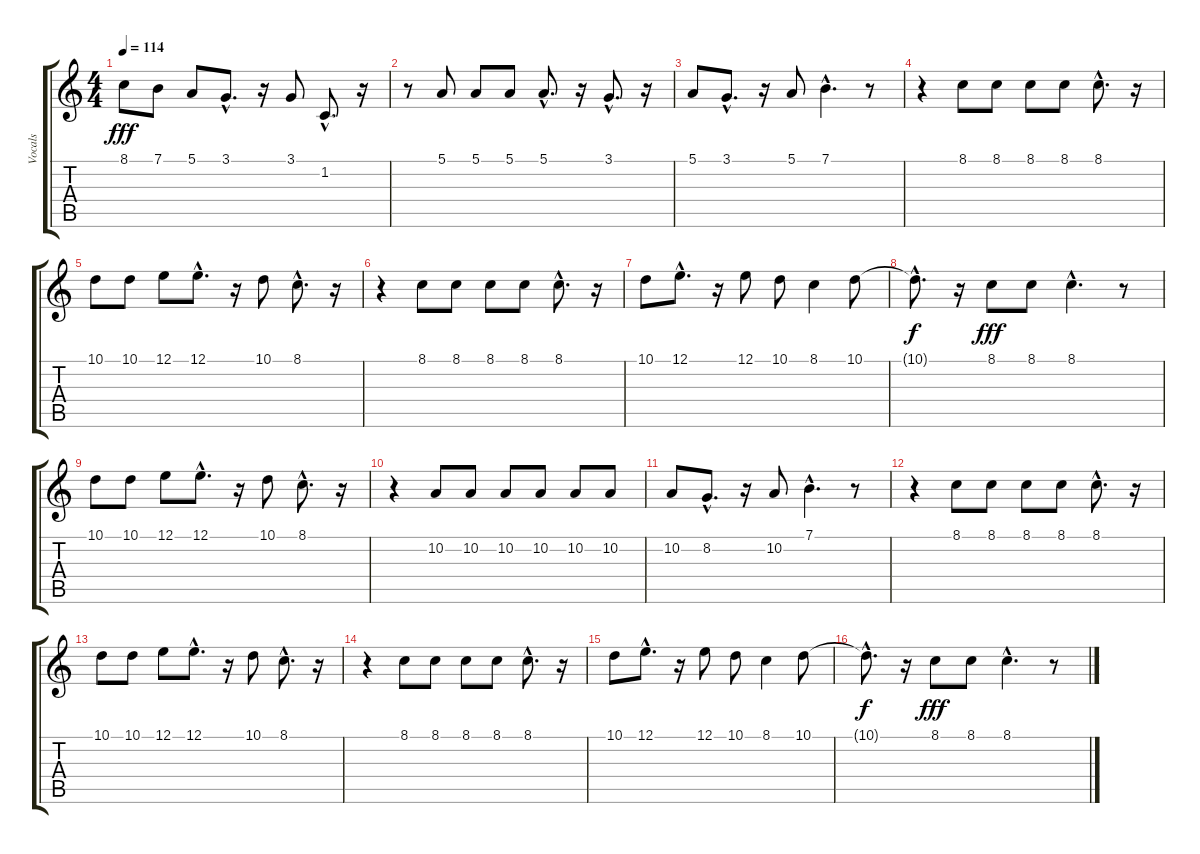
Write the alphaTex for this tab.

\track ("Vocals" "Vocals") {instrument altosax}
\staff {score tabs}
\tuning (E4 B3 G3 D3 A2 E2) {hide}
\ts (4 4)
\tempo 114
\clef g2
\ks c
8.1.8{dy fff} 7.1.8 5.1.8 3.1{hac}.8{d} r.16 3.1.8 1.2{hac}.8{d} r.16 |
r.8 5.1.8 5.1.8 5.1.8 5.1{hac}.8{d} r.16 3.1{hac}.8{d} r.16 |
5.1.8 3.1{hac}.8{d} r.16 5.1.8 7.1{hac}.4{d} r.8 |
r.4 8.1.8 8.1.8 8.1.8 8.1.8 8.1{hac}.8{d} r.16 |
10.1.8 10.1.8 12.1.8 12.1{hac}.8{d} r.16 10.1.8 8.1{hac}.8{d} r.16 |
r.4 8.1.8 8.1.8 8.1.8 8.1.8 8.1{hac}.8{d} r.16 |
10.1.8 12.1{hac}.8{d} r.16 12.1.8 10.1.8 8.1.4 10.1.8 |
10.1{hac t}.8{d dy f} r.16 8.1.8{dy fff} 8.1.8 8.1{hac}.4{d} r.8 |
10.1.8 10.1.8 12.1.8 12.1{hac}.8{d} r.16 10.1.8 8.1{hac}.8{d} r.16 |
r.4 10.2.8 10.2.8 10.2.8 10.2.8 10.2.8 10.2.8 |
10.2.8 8.2{hac}.8{d} r.16 10.2.8 7.1{hac}.4{d} r.8 |
r.4 8.1.8 8.1.8 8.1.8 8.1.8 8.1{hac}.8{d} r.16 |
10.1.8 10.1.8 12.1.8 12.1{hac}.8{d} r.16 10.1.8 8.1{hac}.8{d} r.16 |
r.4 8.1.8 8.1.8 8.1.8 8.1.8 8.1{hac}.8{d} r.16 |
10.1.8 12.1{hac}.8{d} r.16 12.1.8 10.1.8 8.1.4 10.1.8 |
10.1{hac t}.8{d dy f} r.16 8.1.8{dy fff} 8.1.8 8.1{hac}.4{d} r.8
